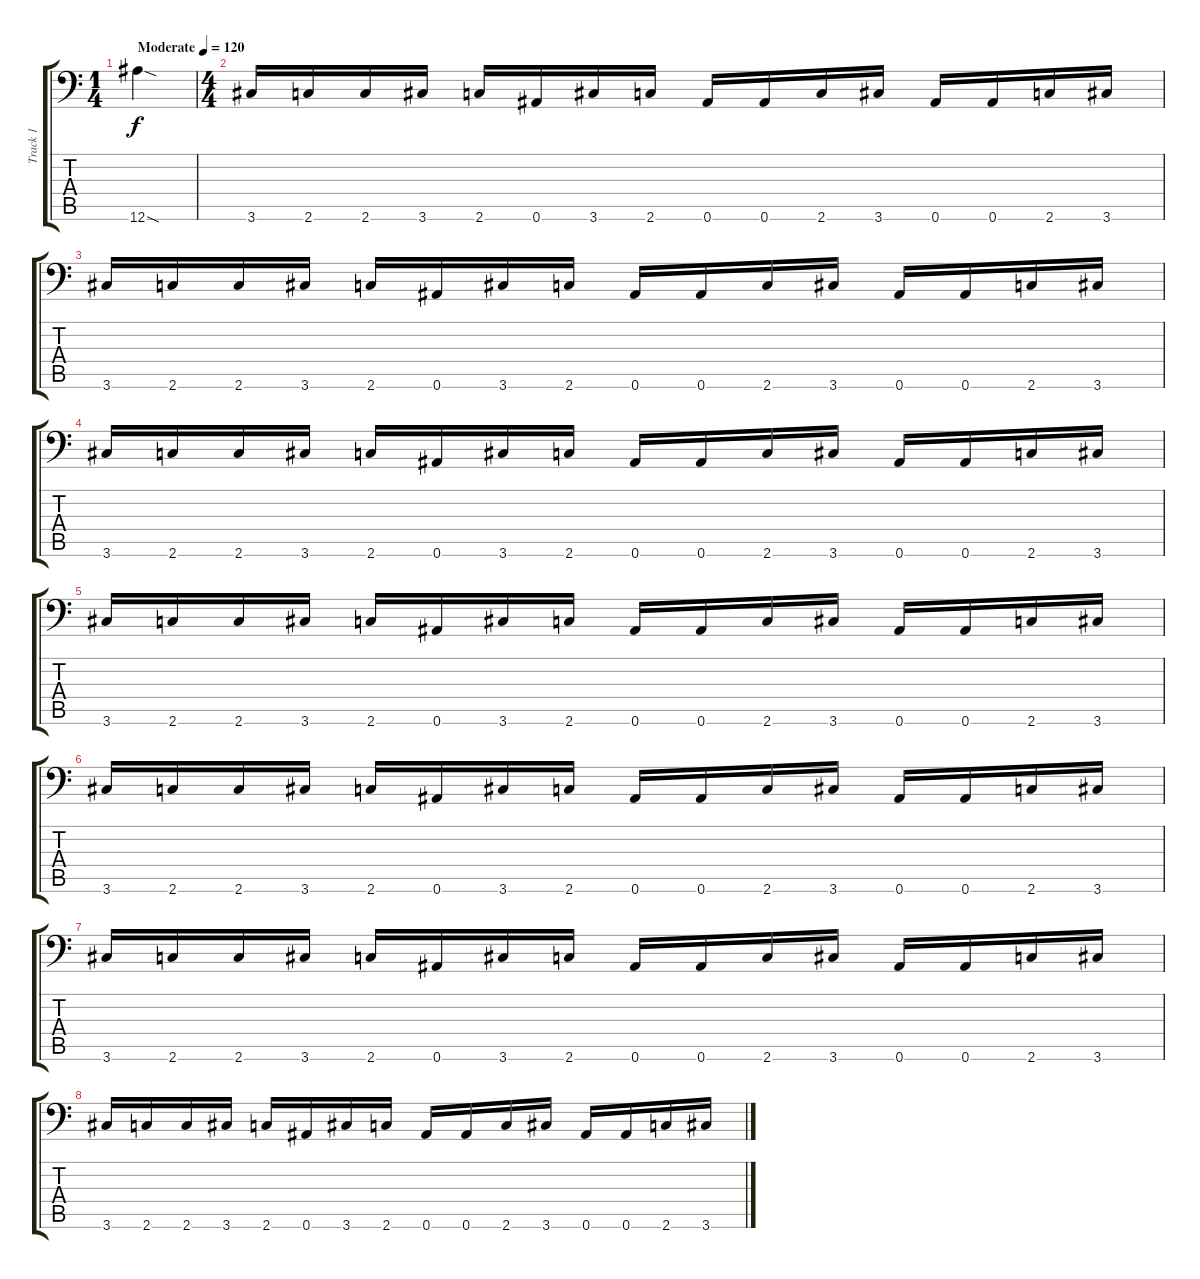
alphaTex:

\track ("Track 1" "Track 1") {instrument distortionguitar}
\staff {score tabs}
\tuning (C4 G3 Eb3 Bb2 F2 Bb1) {hide}
\ts (1 4)
\tempo (120 "Moderate")
\clef f4
\ks c
12.6{sod}.4{dy f instrument distortionguitar} |
\ts (4 4)
3.6.16 2.6.16 2.6.16 3.6.16 2.6.16 0.6.16 3.6.16 2.6.16 0.6.16 0.6.16 2.6.16 3.6.16 0.6.16 0.6.16 2.6.16 3.6.16 |
3.6.16 2.6.16 2.6.16 3.6.16 2.6.16 0.6.16 3.6.16 2.6.16 0.6.16 0.6.16 2.6.16 3.6.16 0.6.16 0.6.16 2.6.16 3.6.16 |
3.6.16 2.6.16 2.6.16 3.6.16 2.6.16 0.6.16 3.6.16 2.6.16 0.6.16 0.6.16 2.6.16 3.6.16 0.6.16 0.6.16 2.6.16 3.6.16 |
3.6.16 2.6.16 2.6.16 3.6.16 2.6.16 0.6.16 3.6.16 2.6.16 0.6.16 0.6.16 2.6.16 3.6.16 0.6.16 0.6.16 2.6.16 3.6.16 |
3.6.16{balance 4} 2.6.16 2.6.16 3.6.16 2.6.16 0.6.16 3.6.16 2.6.16 0.6.16 0.6.16 2.6.16 3.6.16 0.6.16 0.6.16 2.6.16 3.6.16 |
3.6.16 2.6.16 2.6.16 3.6.16 2.6.16 0.6.16 3.6.16 2.6.16 0.6.16 0.6.16 2.6.16 3.6.16 0.6.16 0.6.16 2.6.16 3.6.16 |
3.6.16 2.6.16 2.6.16 3.6.16 2.6.16 0.6.16 3.6.16 2.6.16 0.6.16 0.6.16 2.6.16 3.6.16 0.6.16 0.6.16 2.6.16 3.6.16
